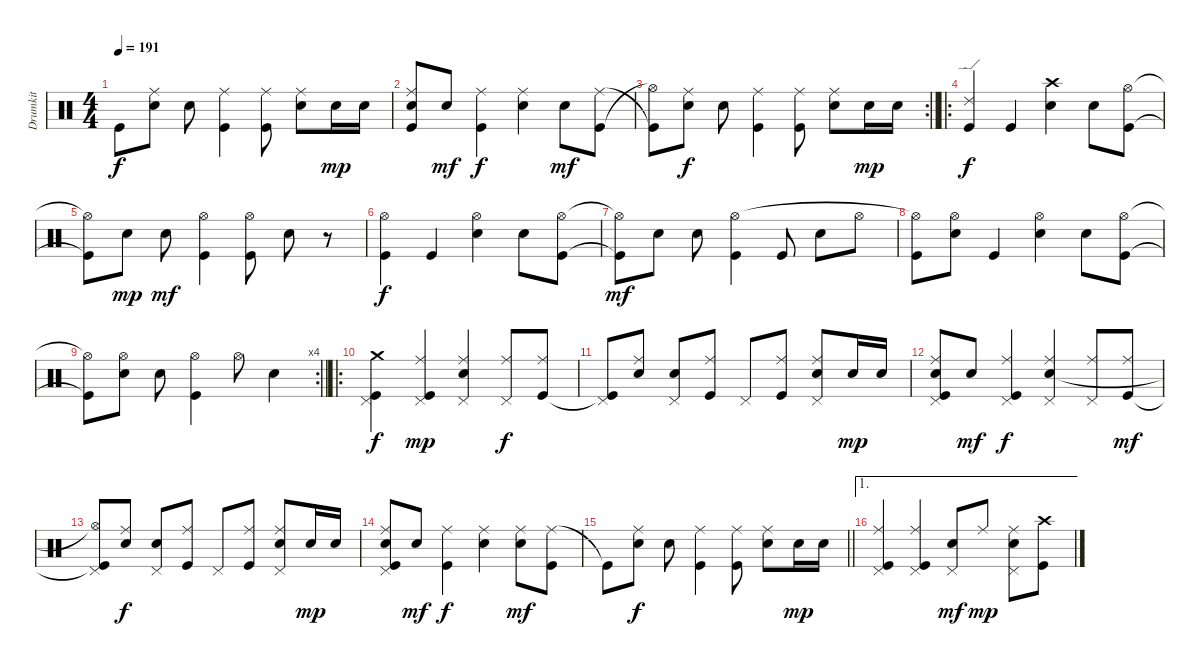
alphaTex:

\track ("Drumkit" "Drumkit") {instrument percussion}
\staff {score}
\articulation defaults
\ts (4 4)
\tempo 191
\clef neutral
\ks c "Kick (hit)"{t}.8{dy f}
("Ride (middle)" "Snare (hit) 2").8 "Snare (hit) 2".8 ("Ride (middle)" "Kick (hit)").4 ("Ride (middle)" "Kick (hit)").8 ("Ride (middle)" "Snare (hit) 2").8 "Snare (hit) 2".16{dy mp} "Snare (hit) 2".16 |
("Ride (middle)" "Snare (hit) 2" "Kick (hit)").8 "Snare (hit) 2".8{dy mf} ("Ride (middle)" "Kick (hit)").4{dy f} ("Ride (middle)" "Snare (hit) 2").4 "Snare (hit) 2".8{dy mf} ("Ride (middle)" "Kick (hit)").8 |
\rc 2
\barLineRight lightlight
("Kick (hit)"{t} "Hi-Hat (open)"{t}).8 ("Ride (middle)" "Snare (hit) 2").8{dy f} "Snare (hit) 2".8 ("Kick (hit)" "Ride (middle)").4 ("Ride (middle)" "Kick (hit)").8 ("Ride (middle)" "Snare (hit) 2").8 "Snare (hit) 2".16{dy mp} "Snare (hit) 2".16 |
\ro
("Ride (edge) 2" "Kick (hit)").4{dy f} "Kick (hit)".4 ("Snare (hit) 2" "Crash high (hit)").4 "Snare (hit) 2".8 ("Kick (hit)" "Hi-Hat (open)").8 |
("Kick (hit)"{t} "Hi-Hat (open)"{t}).8 "Snare (hit) 2".8{dy mp} "Snare (hit) 2".8{dy mf} ("Kick (hit)" "Hi-Hat (open)").4 ("Hi-Hat (open)" "Kick (hit)").8 "Snare (hit) 2".8 r.8 |
("Kick (hit)" "Hi-Hat (open)").4{dy f} "Kick (hit)".4 ("Snare (hit) 2" "Hi-Hat (open)").4 "Snare (hit) 2".8 ("Kick (hit)" "Hi-Hat (open)").8 |
("Kick (hit)"{t} "Hi-Hat (open)"{t}).8{dy mf} "Snare (hit) 2".8 "Snare (hit) 2".8 ("Kick (hit)" "Hi-Hat (open)").4 "Kick (hit)".8 "Snare (hit) 2".8 "Hi-Hat (open)".8 |
("Kick (hit)" "Hi-Hat (open)"{t}).8 ("Hi-Hat (open)" "Snare (hit) 2").8 "Kick (hit)".4 ("Snare (hit) 2" "Hi-Hat (open)").4 "Snare (hit) 2".8 ("Kick (hit)" "Hi-Hat (open)").8 |
\rc 4
\barLineRight lightlight
("Kick (hit)"{t} "Hi-Hat (open)"{t}).8 ("Hi-Hat (open)" "Snare (hit) 2").8 "Snare (hit) 2".8 ("Hi-Hat (open)" "Kick (hit)").4 "Hi-Hat (open)".8 "Snare (hit) 2".4 |
\ro
("Pedal Hi-Hat (hit)" "Crash medium (hit)" "Kick (hit)").4{dy f} ("Pedal Hi-Hat (hit)" "Ride (middle)" "Kick (hit)").4{dy mp} ("Pedal Hi-Hat (hit)" "Ride (middle)" "Snare (hit) 2").4 ("Pedal Hi-Hat (hit)" "Ride (middle)").8{dy f} ("Ride (middle)" "Kick (hit)").8 |
("Pedal Hi-Hat (hit)" "Kick (hit)"{t}).8 ("Ride (middle)" "Snare (hit) 2").8 ("Pedal Hi-Hat (hit)" "Snare (hit) 2").8 ("Ride (middle)" "Kick (hit)").8 "Pedal Hi-Hat (hit)".8 ("Ride (middle)" "Kick (hit)").8 ("Pedal Hi-Hat (hit)" "Ride (middle)" "Snare (hit) 2").8 "Snare (hit) 2".16{dy mp} "Snare (hit) 2".16 |
("Pedal Hi-Hat (hit)" "Ride (middle)" "Snare (hit) 2" "Kick (hit)").8 "Snare (hit) 2".8{dy mf} ("Pedal Hi-Hat (hit)" "Ride (middle)" "Kick (hit)").4{dy f} ("Pedal Hi-Hat (hit)" "Ride (middle)" "Snare (hit) 2").4 ("Pedal Hi-Hat (hit)" "Ride (middle)").8 ("Ride (middle)" "Kick (hit)").8{dy mf} |
("Pedal Hi-Hat (hit)" "Kick (hit)"{t} "Hi-Hat (open)"{t}).8 ("Ride (middle)" "Snare (hit) 2").8{dy f} ("Pedal Hi-Hat (hit)" "Snare (hit) 2").8 ("Kick (hit)" "Ride (middle)").8 "Pedal Hi-Hat (hit)".8 ("Ride (middle)" "Kick (hit)").8 ("Pedal Hi-Hat (hit)" "Ride (middle)" "Snare (hit) 2").8 "Snare (hit) 2".16{dy mp} "Snare (hit) 2".16 |
("Pedal Hi-Hat (hit)" "Ride (middle)" "Snare (hit) 2" "Kick (hit)").8 "Snare (hit) 2".8{dy mf} ("Ride (middle)" "Kick (hit)").4{dy f} ("Ride (middle)" "Snare (hit) 2").4 ("Ride (middle)" "Snare (hit) 2").8{dy mf} ("Ride (middle)" "Kick (hit)").8 |
\barLineRight lightlight "Kick (hit)"{t}.8
("Ride (middle)" "Snare (hit) 2").8{dy f} "Snare (hit) 2".8 ("Ride (middle)" "Kick (hit)").4 ("Ride (middle)" "Kick (hit)").8 ("Ride (middle)" "Snare (hit) 2").8 "Snare (hit) 2".16{dy mp} "Snare (hit) 2".16 |
\ae 1
("Pedal Hi-Hat (hit)" "Kick (hit)" "Ride (middle)").4 ("Pedal Hi-Hat (hit)" "Kick (hit)" "Ride (middle)").4 ("Pedal Hi-Hat (hit)" "Snare (hit) 2").8{dy mf} "Ride (middle)".8{dy mp} ("Pedal Hi-Hat (hit)" "Snare (hit) 2" "Ride (middle)").8 ("Kick (hit)" "Crash high (hit)").8
